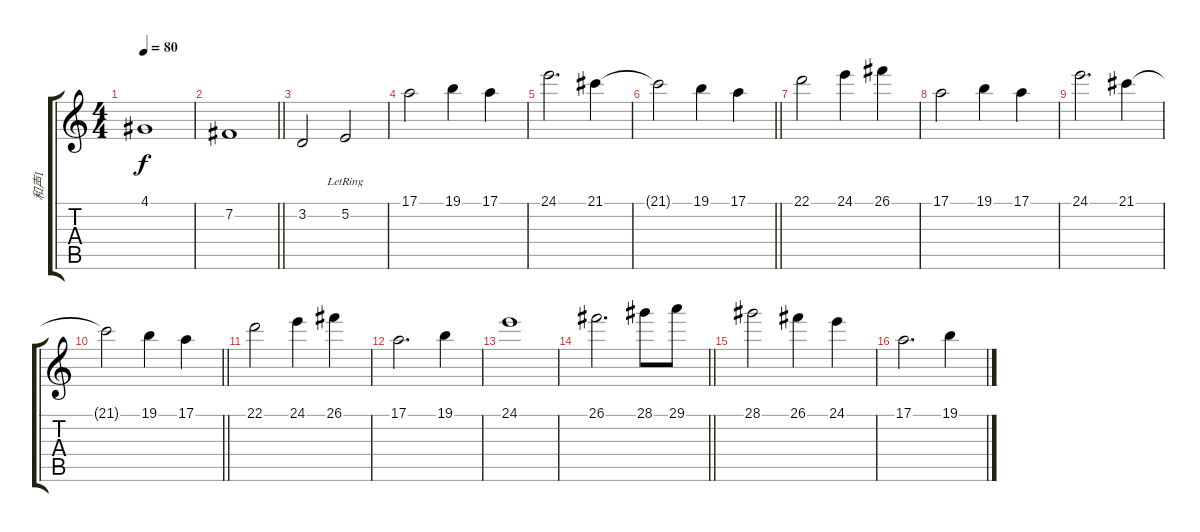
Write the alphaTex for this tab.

\track ("和声1" "和声1") {instrument stringensemble1}
\staff {score tabs}
\tuning (E4 B3 G3 D3 A2 E2) {hide}
\ts (4 4)
\tempo 80
\clef g2
\ks c
4.1.1{dy f} |
\barLineRight lightlight
7.2.1 |
3.2.2 5.2{lr}.2 |
17.1.2 19.1.4 17.1.4 |
24.1.2{d} 21.1.4 |
\barLineRight lightlight
21.1{t}.2 19.1.4 17.1.4 |
22.1.2 24.1.4 26.1.4 |
17.1.2 19.1.4 17.1.4 |
24.1.2{d} 21.1.4 |
\barLineRight lightlight
21.1{t}.2 19.1.4 17.1.4 |
22.1.2 24.1.4 26.1.4 |
17.1.2{d} 19.1.4 |
24.1.1 |
\barLineRight lightlight
26.1.2{d} 28.1.8 29.1.8 |
28.1.2 26.1.4 24.1.4 |
17.1.2{d} 19.1.4
